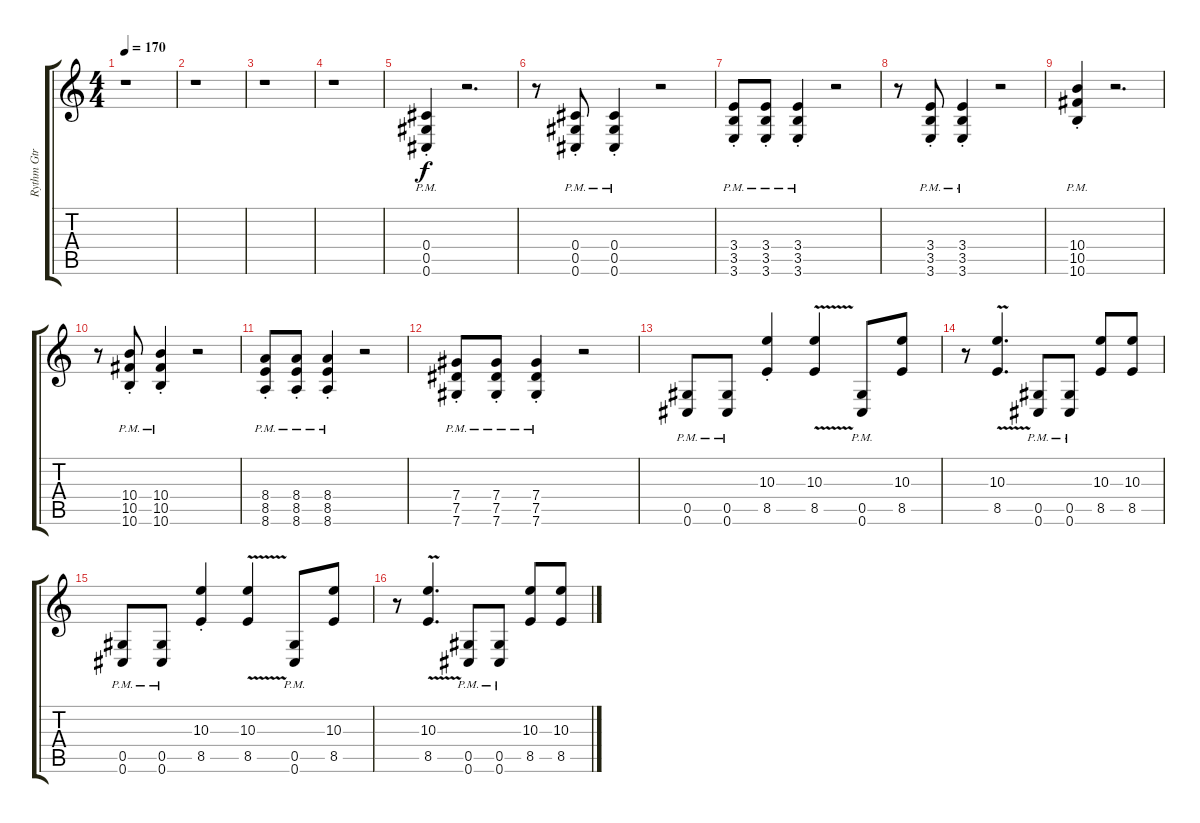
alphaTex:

\track ("Rythm Gtr R" "Rythm Gtr ") {instrument distortionguitar}
\staff {score tabs}
\tuning (Eb4 Bb3 Gb3 Db3 Ab2 Db2) {hide}
\ts (4 4)
\tempo 170
\clef g2
\ks c
r.1{dy f} |
r.1 |
r.1 |
r.1 |
(0.4{pm st} 0.5{pm st} 0.6{pm st}).4 r.2{d} |
r.8 (0.4{pm st} 0.5{pm st} 0.6{pm st}).8 (0.4{pm st} 0.5{pm st} 0.6{pm st}).4 r.2 |
(3.4{pm st} 3.5{pm st} 3.6{pm st}).8 (3.4{pm st} 3.5{pm st} 3.6{pm st}).8 (3.4{pm st} 3.5{pm st} 3.6{pm st}).4 r.2 |
r.8 (3.4{pm st} 3.5{pm st} 3.6{pm st}).8 (3.4{pm st} 3.5{pm st} 3.6{pm st}).4 r.2 |
(10.4{pm st} 10.5{pm st} 10.6{pm st}).4 r.2{d} |
r.8 (10.4{pm st} 10.5{pm st} 10.6{pm st}).8 (10.4{pm st} 10.5{pm st} 10.6{pm st}).4 r.2 |
(8.4{pm st} 8.5{pm st} 8.6{pm st}).8 (8.4{pm st} 8.5{pm st} 8.6{pm st}).8 (8.4{pm st} 8.5{pm st} 8.6{pm st}).4 r.2 |
(7.4{pm st} 7.5{pm st} 7.6{pm st}).8 (7.4{pm st} 7.5{pm st} 7.6{pm st}).8 (7.4{pm st} 7.5{pm st} 7.6{pm st}).4 r.2 |
(0.5{pm} 0.6{pm}).8 (0.5{pm} 0.6{pm}).8 (10.3{st} 8.5{st}).4 (10.3{v} 8.5{v}).4 (0.5{pm} 0.6{pm}).8 (10.3 8.5).8 |
r.8 (10.3{v} 8.5{v}).4{d} (0.5{pm} 0.6{pm}).8 (0.5{pm} 0.6{pm}).8 (10.3 8.5).8 (10.3 8.5).8 |
(0.5{pm} 0.6{pm}).8 (0.5{pm} 0.6{pm}).8 (10.3{st} 8.5{st}).4 (10.3{v} 8.5{v}).4 (0.5{pm} 0.6{pm}).8 (10.3 8.5).8 |
r.8 (10.3{v} 8.5{v}).4{d} (0.5{pm} 0.6{pm}).8 (0.5{pm} 0.6{pm}).8 (10.3 8.5).8 (10.3 8.5).8
